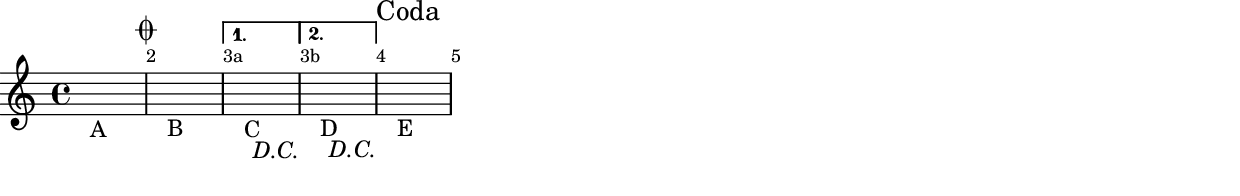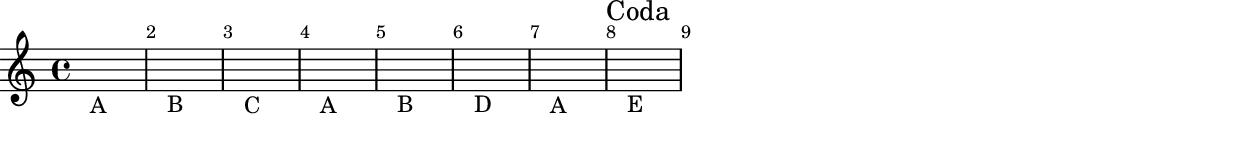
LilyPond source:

%% Generated by lilypond-book
%% Options: [exampleindent=10.16\mm,indent=0\mm,line-width=160\mm,paper-height=845.047\pt,paper-width=597.508\pt,papersize='(cons (* 597.508 pt) (* 845.047 pt))]
\include "lilypond-book-preamble.ly"


% ****************************************************************
% Start cut-&-pastable-section
% ****************************************************************

#(ly:set-option 'eps-box-padding 3.000000)



\paper {
  #(set-paper-size '(cons (* 597.508 pt) (* 845.047 pt)))
  indent = 0\mm
  line-width = 160\mm
  % offset the left padding, also add 1mm as lilypond creates cropped
  % images with a little space on the right
  line-width = #(- line-width (* mm  3.000000) (* mm 1))
}

\layout {
  
}




% ****************************************************************
% ly snippet:
% ****************************************************************
\sourcefilename "/lilypond-2.26.0/input/regression/alternative-nest-end-end-segno2.ly"
\sourcefileline 0
\version "2.23.6"

#(ly:set-option 'warning-as-error #t)

\header {
  texidoc="This case nests one @code{\\alternative} within another at
the tail end of a @code{\\repeat segno}.  Alternative bar numbering is
enabled.

The outer alternative receives a coda mark, no volta bracket, and
normal bar numbering.

The inner alternative receives volta brackets.  Alternative bar
numbering is used because they are the outermost volta brackets.

The music unfolds to ABC ABD AE."
}

\layout {
  \context {
    \Score
    alternativeNumberingStyle = #'numbers-with-letters
    \override BarNumber.break-visibility = #all-visible
  }
}

piece = \new Voice \fixed c' {
  \repeat segno 3 {
    s1_"A"
    { % This extra {} shows that it isn't necessary for the
      % \alternative music to be the child of the \repeat music.
      \alternative {
        \volta 1,2 {
          s1_"B"
          \alternative {
            \volta 1 s1_"C"
            \volta 2 s1_"D"
          }
        }
        \volta 3 <>
      }
    }
  }
  \sectionLabel "Coda"
  s1_"E"
}

\new Score { \piece }
\new Score { \unfoldRepeats \piece }



% ****************************************************************
% end ly snippet
% ****************************************************************
